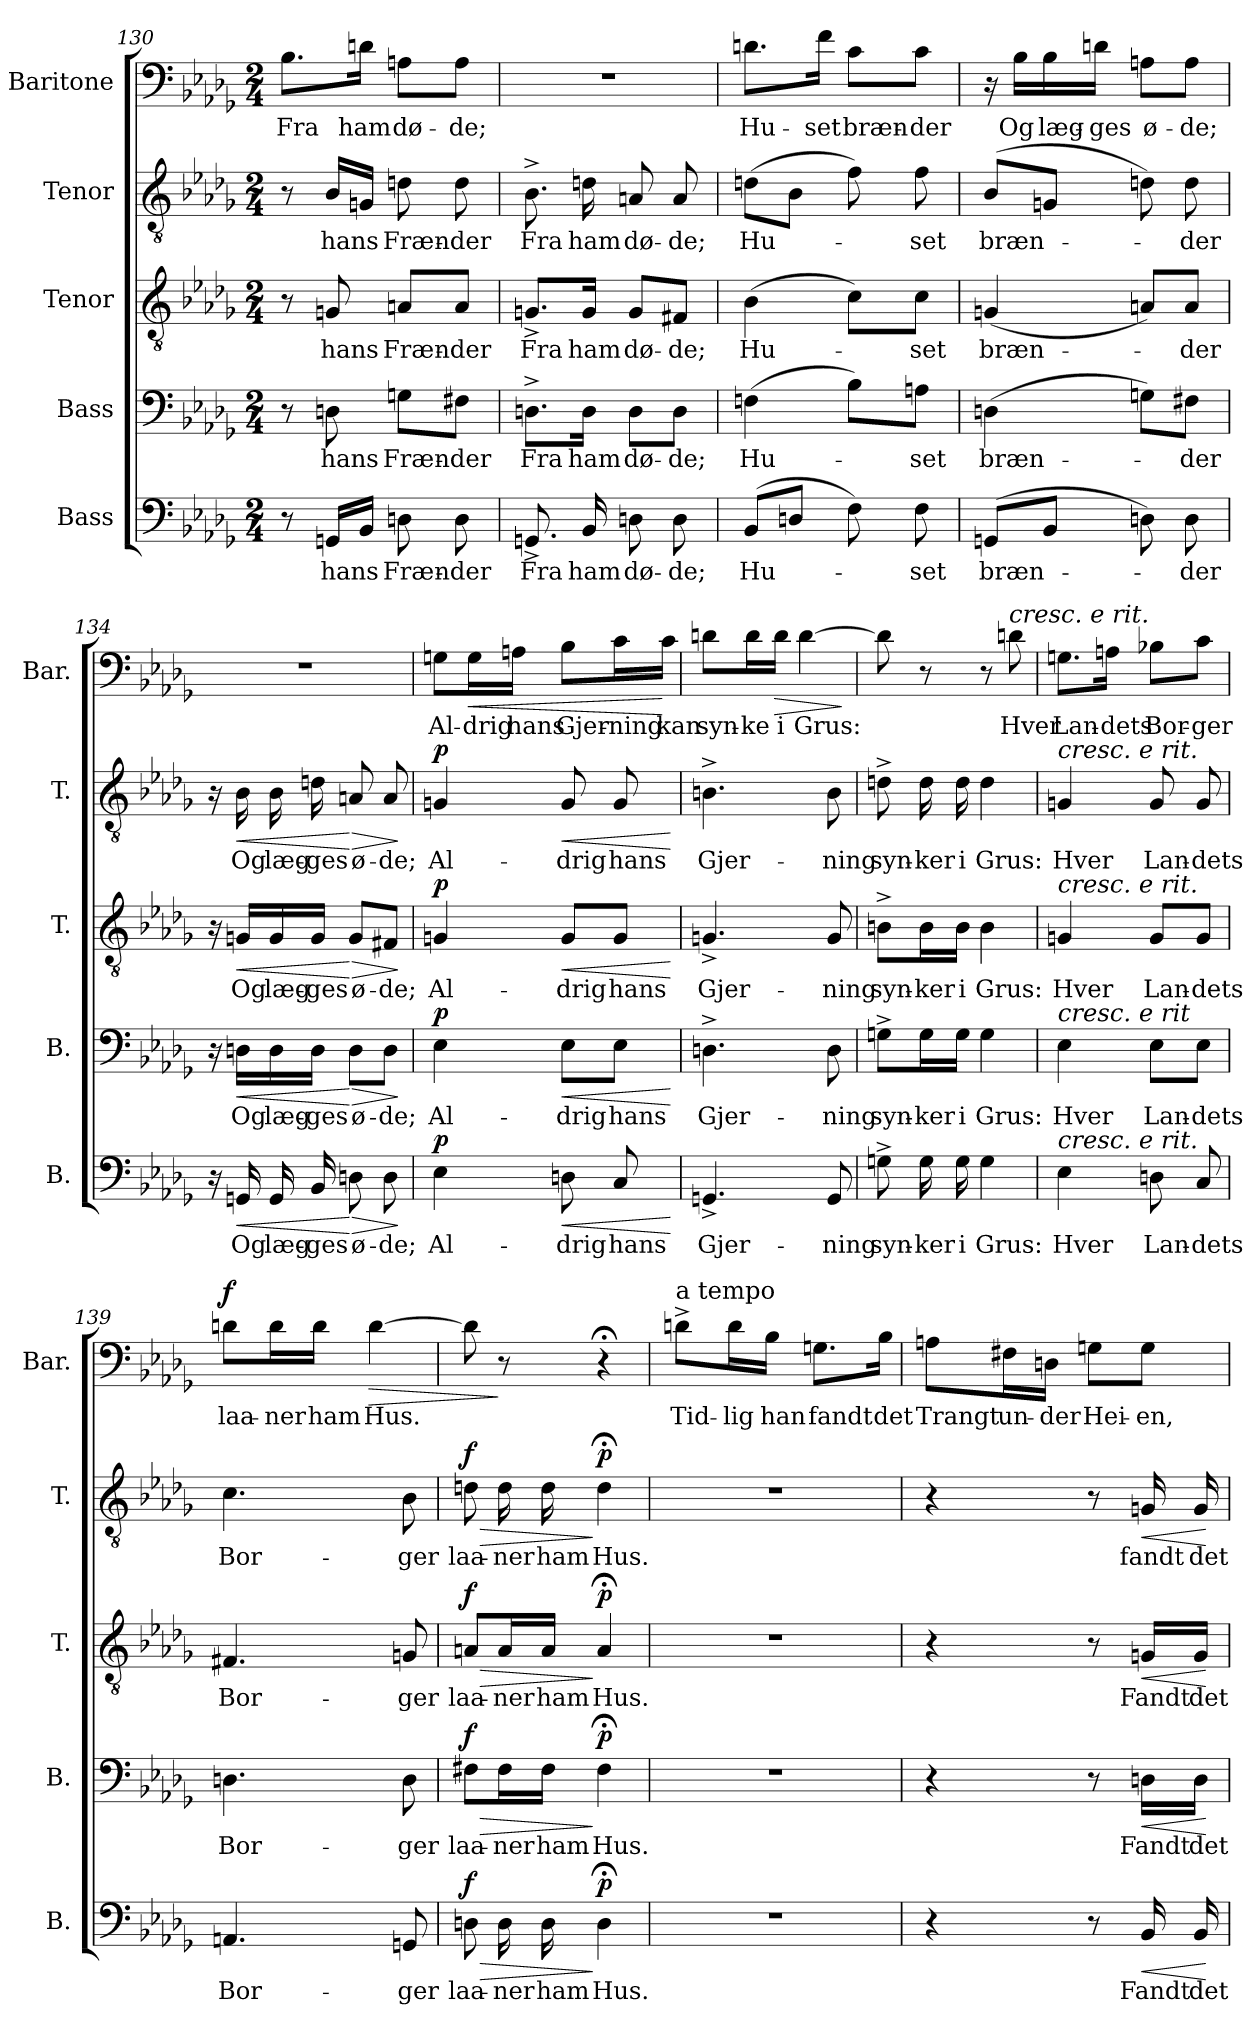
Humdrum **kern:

**kern	**text	**dynam	**kern	**text	**dynam	**kern	**text	**dynam	**kern	**text	**dynam	**kern	**text	**dynam
*part5	*part5	*part5	*part4	*part4	*part4	*part3	*part3	*part3	*part2	*part2	*part2	*part1	*part1	*part1
*staff5	*staff5	*staff5	*staff4	*staff4	*staff4	*staff3	*staff3	*staff3	*staff2	*staff2	*staff2	*staff1	*staff1	*staff1
*I"Bass	*	*	*I"Bass	*	*	*I"Tenor	*	*	*I"Tenor	*	*	*I"Baritone	*	*
*I'B.	*	*	*I'B.	*	*	*I'T.	*	*	*I'T.	*	*	*I'Bar.	*	*
*clefF4	*	*	*clefF4	*	*	*clefGv2	*	*	*clefGv2	*	*	*clefF4	*	*
*k[b-e-a-d-g-]	*	*	*k[b-e-a-d-g-]	*	*	*k[b-e-a-d-g-]	*	*	*k[b-e-a-d-g-]	*	*	*k[b-e-a-d-g-]	*	*
*M2/4	*	*	*M2/4	*	*	*M2/4	*	*	*M2/4	*	*	*M2/4	*	*
=130	=130	=130	=130	=130	=130	=130	=130	=130	=130	=130	=130	=130	=130	=130
!	!	!	!	!	!	!	!	!	!	!	!	!	!LO:LY:b	!
8r	.	.	8r	.	.	8r	.	.	8r	.	.	8.B-\L	Fra	.
!	!LO:LY:b	!	!	!LO:LY:b	!	!	!LO:LY:b	!	!	!LO:LY:b	!	!	!	!
16GGn/LL	hans	.	8Dn\	hans	.	8Gn/	hans	.	16B-/LL	hans	.	.	.	.
!	!	!	!	!	!	!	!	!	!	!	!	!	!LO:LY:b	!
16BB-/JJ	.	.	.	.	.	.	.	.	16Gn/JJ	.	.	16d\Jk	ham	.
!	!LO:LY:b	!	!	!LO:LY:b	!	!	!LO:LY:b	!	!	!LO:LY:b	!	!	!LO:LY:b	!
8Dn\	Fræn-	.	8Gn\L	Fræn-	.	8An/L	Fræn-	.	8dn\	Fræn-	.	8A\L	dø-	.
!	!LO:LY:b	!	!	!LO:LY:b	!	!	!LO:LY:b	!	!	!LO:LY:b	!	!	!LO:LY:b	!
8D\	-der	.	8F#X\J	-der	.	8A/J	-der	.	8d\	-der	.	8A\J	-de;	.
=131	=131	=131	=131	=131	=131	=131	=131	=131	=131	=131	=131	=131	=131	=131
!	!LO:LY:b	!	!	!LO:LY:b	!	!	!LO:LY:b	!	!	!LO:LY:b	!	!	!	!
8.GGn^/	Fra	.	8.Dn^\L	Fra	.	8.Gn^/L	Fra	.	8.B-^\	Fra	.	2r	.	.
!	!LO:LY:b	!	!	!LO:LY:b	!	!	!LO:LY:b	!	!	!LO:LY:b	!	!	!	!
16BB-/	ham	.	16D\Jk	ham	.	16G/Jk	ham	.	16dn\	ham	.	.	.	.
!	!LO:LY:b	!	!	!LO:LY:b	!	!	!LO:LY:b	!	!	!LO:LY:b	!	!	!	!
8Dn\	dø-	.	8D\L	dø-	.	8G/L	dø-	.	8An/	dø-	.	.	.	.
!	!LO:LY:b	!	!	!LO:LY:b	!	!	!LO:LY:b	!	!	!LO:LY:b	!	!	!	!
8D\	-de;	.	8D\J	-de;	.	8F#X/J	-de;	.	8A/	-de;	.	.	.	.
=132	=132	=132	=132	=132	=132	=132	=132	=132	=132	=132	=132	=132	=132	=132
!	!LO:LY:b	!	!	!LO:LY:b	!	!	!LO:LY:b	!	!	!LO:LY:b	!	!	!LO:LY:b	!
(>8BB-/L	Hu-	.	(>4Fn\	Hu-	.	(>4B-\	Hu-	.	(>8dn\L	Hu-	.	8.d\L	Hu-	.
8Dn/J	.	.	.	.	.	.	.	.	8B-\J	.	.	.	.	.
!	!	!	!	!	!	!	!	!	!	!	!	!	!LO:LY:b	!
.	.	.	.	.	.	.	.	.	.	.	.	16f\Jk	-set	.
!	!	!	!	!	!	!	!	!	!	!	!	!	!LO:LY:b	!
8F\)	.	.	8B-\L)	.	.	8c\L)	.	.	8f\)	.	.	8c\L	bræn-	.
!	!LO:LY:b	!	!	!LO:LY:b	!	!	!LO:LY:b	!	!	!LO:LY:b	!	!	!LO:LY:b	!
8F\	-set	.	8An\J	-set	.	8c\J	-set	.	8f\	-set	.	8c\J	-der	.
=133	=133	=133	=133	=133	=133	=133	=133	=133	=133	=133	=133	=133	=133	=133
!	!LO:LY:b	!	!	!LO:LY:b	!	!	!LO:LY:b	!	!	!LO:LY:b	!	!	!	!
(>8GGn/L	bræn-	.	(>4Dn\	bræn-	.	(<4Gn/	bræn-	.	(>8B-/L	bræn-	.	16r	.	.
!	!	!	!	!	!	!	!	!	!	!	!	!	!LO:LY:b	!
.	.	.	.	.	.	.	.	.	.	.	.	16B-\LL	Og	.
!	!	!	!	!	!	!	!	!	!	!	!	!	!LO:LY:b	!
8BB-/J	.	.	.	.	.	.	.	.	8Gn/J	.	.	16B-\	læg-	.
!	!	!	!	!	!	!	!	!	!	!	!	!	!LO:LY:b	!
.	.	.	.	.	.	.	.	.	.	.	.	16d\JJ	-ges	.
!	!	!	!	!	!	!	!	!	!	!	!	!	!LO:LY:b	!
8Dn\)	.	.	8Gn\L)	.	.	8An/L)	.	.	8dn\)	.	.	8A\L	ø-	.
!	!LO:LY:b	!	!	!LO:LY:b	!	!	!LO:LY:b	!	!	!LO:LY:b	!	!	!LO:LY:b	!
8D\	-der	.	8F#X\J	-der	.	8A/J	-der	.	8d\	-der	.	8A\J	-de;	.
!!LO:LB:g=z
=134	=134	=134	=134	=134	=134	=134	=134	=134	=134	=134	=134	=134	=134	=134
16r	.	.	16r	.	.	16r	.	.	16r	.	.	2r	.	.
!	!LO:LY:b	!LO:HP:b	!	!LO:LY:b	!LO:HP:b	!	!LO:LY:b	!LO:HP:b	!	!LO:LY:b	!LO:HP:b	!	!	!
16GGn/	Og	<	16Dn\LL	Og	<	16Gn/LL	Og	<	16B-\	Og	<	.	.	.
!	!LO:LY:b	!	!	!LO:LY:b	!	!	!LO:LY:b	!	!	!LO:LY:b	!	!	!	!
16GG/	læg-	.	16D\	læg-	.	16G/	læg-	.	16B-\	læg-	.	.	.	.
!	!LO:LY:b	!	!	!LO:LY:b	!	!	!LO:LY:b	!	!	!LO:LY:b	!	!	!	!
16BB-/	-ges	.	16D\JJ	-ges	.	16G/JJ	-ges	.	16dn\	-ges	.	.	.	.
!	!LO:LY:b	!LO:HP:n=1:b	!	!LO:LY:b	!LO:HP:n=1:b	!	!LO:LY:b	!LO:HP:n=1:b	!	!LO:LY:b	!LO:HP:n=1:b	!	!	!
8Dn\	ø-	[ >	8D\L	ø-	[ >	8G/L	ø-	[ >	8An/	ø-	[ >	.	.	.
!	!LO:LY:b	!	!	!LO:LY:b	!	!	!LO:LY:b	!	!	!LO:LY:b	!	!	!	!
8D\	-de;	.	8D\J	-de;	.	8F#X/J	-de;	.	8A/	-de;	.	.	.	.
.	.	]	.	.	]	.	.	]	.	.	]	.	.	.
=135	=135	=135	=135	=135	=135	=135	=135	=135	=135	=135	=135	=135	=135	=135
!	!LO:LY:b	!LO:DY:a	!	!LO:LY:b	!LO:DY:a	!	!LO:LY:b	!LO:DY:a	!	!LO:LY:b	!LO:DY:a	!	!LO:LY:b	!
4E-\	Al-	p	4E-\	Al-	p	4Gn/	Al-	p	4Gn/	Al-	p	8G\L	Al-	.
!	!	!	!	!	!	!	!	!	!	!	!	!	!LO:LY:b	!LO:HP:b
.	.	.	.	.	.	.	.	.	.	.	.	16G\L	-drig	<
!	!	!	!	!	!	!	!	!	!	!	!	!	!LO:LY:b	!
.	.	.	.	.	.	.	.	.	.	.	.	16A\JJ	hans	.
!	!LO:LY:b	!LO:HP:b	!	!LO:LY:b	!LO:HP:b	!	!LO:LY:b	!LO:HP:b	!	!LO:LY:b	!LO:HP:b	!	!LO:LY:b	!
8Dn\	-drig	<	8E-\L	-drig	<	8G/L	-drig	<	8G/	-drig	<	8B-\L	Gjer-	.
!	!LO:LY:b	!	!	!LO:LY:b	!	!	!LO:LY:b	!	!	!LO:LY:b	!	!	!LO:LY:b	!
8C/	hans	.	8E-\J	hans	.	8G/J	hans	.	8G/	hans	.	16c\L	-ning	.
!	!	!	!	!	!	!	!	!	!	!	!	!	!LO:LY:b	!
.	.	.	.	.	.	.	.	.	.	.	.	16c\JJ	kan	[
.	.	[	.	.	[	.	.	[	.	.	[	.	.	.
=136	=136	=136	=136	=136	=136	=136	=136	=136	=136	=136	=136	=136	=136	=136
!	!LO:LY:b	!	!	!LO:LY:b	!	!	!LO:LY:b	!	!	!LO:LY:b	!	!	!LO:LY:b	!
4.GGn^/	Gjer-	.	4.Dn^\	Gjer-	.	4.Gn^/	Gjer-	.	4.Bn^\	Gjer-	.	8d\L	syn-	.
!	!	!	!	!	!	!	!	!	!	!	!	!	!LO:LY:b	!
.	.	.	.	.	.	.	.	.	.	.	.	16d\L	-ke	.
!	!	!	!	!	!	!	!	!	!	!	!	!	!LO:LY:b	!LO:HP:b
.	.	.	.	.	.	.	.	.	.	.	.	16d\JJ	i	>
!	!	!	!	!	!	!	!	!	!	!	!	!	!LO:LY:b	!
.	.	.	.	.	.	.	.	.	.	.	.	[4d\	Grus:	.
!	!LO:LY:b	!	!	!LO:LY:b	!	!	!LO:LY:b	!	!	!LO:LY:b	!	!	!	!
8GG/	-ning	.	8D\	-ning	.	8G/	-ning	.	8B\	-ning	.	.	.	.
.	.	.	.	.	.	.	.	.	.	.	.	.	.	]
=137	=137	=137	=137	=137	=137	=137	=137	=137	=137	=137	=137	=137	=137	=137
!	!LO:LY:b	!	!	!LO:LY:b	!	!	!LO:LY:b	!	!	!LO:LY:b	!	!	!	!
8Gn^\	syn-	.	8Gn^\L	syn-	.	8Bn^\L	syn-	.	8dn^\	syn-	.	8d\]	.	.
!	!LO:LY:b	!	!	!LO:LY:b	!	!	!LO:LY:b	!	!	!LO:LY:b	!	!	!	!
16G\	-ker	.	16G\L	-ker	.	16B\L	-ker	.	16d\	-ker	.	8r	.	.
!	!LO:LY:b	!	!	!LO:LY:b	!	!	!LO:LY:b	!	!	!LO:LY:b	!	!	!	!
16G\	i	.	16G\JJ	i	.	16B\JJ	i	.	16d\	i	.	.	.	.
!	!LO:LY:b	!	!	!LO:LY:b	!	!	!LO:LY:b	!	!	!LO:LY:b	!	!	!	!
4G\	Grus:	.	4G\	Grus:	.	4B\	Grus:	.	4d\	Grus:	.	8r	.	.
!	!	!	!	!	!	!	!	!	!	!	!	!LO:TX:a:i:t=cresc. e rit.	!	!
!	!	!	!	!	!	!	!	!	!	!	!	!	!LO:LY:b	!
.	.	.	.	.	.	.	.	.	.	.	.	8d\	Hver	.
=138	=138	=138	=138	=138	=138	=138	=138	=138	=138	=138	=138	=138	=138	=138
!	!	!	!	!	!	!	!	!	!LO:TX:a:i:t=cresc. e rit.	!	!	!	!	!
!	!	!	!	!	!	!LO:TX:a:i:t=cresc. e rit.	!	!	!	!	!	!	!	!
!	!	!	!LO:TX:a:i:t=cresc. e rit	!	!	!	!	!	!	!	!	!	!	!
!LO:TX:a:i:t=cresc. e rit.	!	!	!	!	!	!	!	!	!	!	!	!	!	!
!	!LO:LY:b	!	!	!LO:LY:b	!	!	!LO:LY:b	!	!	!LO:LY:b	!	!	!LO:LY:b	!
4E-\	Hver	.	4E-\	Hver	.	4Gn/	Hver	.	4Gn/	Hver	.	8.G\L	Lan-	.
!	!	!	!	!	!	!	!	!	!	!	!	!	!LO:LY:b	!
.	.	.	.	.	.	.	.	.	.	.	.	16A\Jk	-dets	.
!	!LO:LY:b	!	!	!LO:LY:b	!	!	!LO:LY:b	!	!	!LO:LY:b	!	!	!LO:LY:b	!
8Dn\	Lan-	.	8E-\L	Lan-	.	8G/L	Lan-	.	8G/	Lan-	.	8B-X\L	Bor-	.
!	!LO:LY:b	!	!	!LO:LY:b	!	!	!LO:LY:b	!	!	!LO:LY:b	!	!	!LO:LY:b	!
8C/	-dets	.	8E-\J	-dets	.	8G/J	-dets	.	8G/	-dets	.	8c\J	-ger	.
=139	=139	=139	=139	=139	=139	=139	=139	=139	=139	=139	=139	=139	=139	=139
!	!LO:LY:b	!	!	!LO:LY:b	!	!	!LO:LY:b	!	!	!LO:LY:b	!	!	!LO:LY:b	!LO:DY:a
4.AAn/	Bor-	.	4.Dn\	Bor-	.	4.F#X/	Bor-	.	4.c\	Bor-	.	8d\L	laa-	f
!	!	!	!	!	!	!	!	!	!	!	!	!	!LO:LY:b	!
.	.	.	.	.	.	.	.	.	.	.	.	16d\L	-ner	.
!	!	!	!	!	!	!	!	!	!	!	!	!	!LO:LY:b	!
.	.	.	.	.	.	.	.	.	.	.	.	16d\JJ	ham	.
!	!	!	!	!	!	!	!	!	!	!	!	!	!LO:LY:b	!LO:HP:b
.	.	.	.	.	.	.	.	.	.	.	.	[4d\	Hus.	>
!	!LO:LY:b	!	!	!LO:LY:b	!	!	!LO:LY:b	!	!	!LO:LY:b	!	!	!	!
8GGn/	-ger	.	8D\	-ger	.	8Gn/	-ger	.	8B-\	-ger	.	.	.	.
!!LO:PB:g=z
=140	=140	=140	=140	=140	=140	=140	=140	=140	=140	=140	=140	=140	=140	=140
!	!LO:LY:b	!LO:HP:b	!	!LO:LY:b	!LO:HP:b	!	!LO:LY:b	!LO:HP:b	!	!LO:LY:b	!LO:HP:b	!	!	!
!	!	!LO:DY:n=1:a	!	!	!LO:DY:n=1:a	!	!	!LO:DY:n=1:a	!	!	!LO:DY:n=1:a	!	!	!
8Dn\	laa-	> f	8F#X\L	laa-	> f	8An/L	laa-	> f	8dn\	laa-	> f	8d\]	.	.
!	!LO:LY:b	!	!	!LO:LY:b	!	!	!LO:LY:b	!	!	!LO:LY:b	!	!	!	!
16D\	-ner	.	16F#\L	-ner	.	16A/L	-ner	.	16d\	-ner	.	8r	.	]
!	!LO:LY:b	!	!	!LO:LY:b	!	!	!LO:LY:b	!	!	!LO:LY:b	!	!	!	!
16D\	ham	.	16F#\JJ	ham	.	16A/JJ	ham	.	16d\	ham	.	.	.	.
!	!LO:LY:b	!LO:DY:n=2:a	!	!LO:LY:b	!LO:DY:n=2:a	!	!LO:LY:b	!LO:DY:n=2:a	!	!LO:LY:b	!LO:DY:n=2:a	!	!	!
4D;<\	Hus.	] p	4F#;<\	Hus.	] p	4A;</	Hus.	] p	4d;<\	Hus.	] p	4r;<	.	.
=141	=141	=141	=141	=141	=141	=141	=141	=141	=141	=141	=141	=141	=141	=141
!	!	!	!	!	!	!	!	!	!	!	!	!LO:TX:a:t=a tempo	!	!
!	!	!	!	!	!	!	!	!	!	!	!	!	!LO:LY:b	!
2r	.	.	2r	.	.	2r	.	.	2r	.	.	8d^\L	Tid-	.
!	!	!	!	!	!	!	!	!	!	!	!	!	!LO:LY:b	!
.	.	.	.	.	.	.	.	.	.	.	.	16d\L	-lig	.
!	!	!	!	!	!	!	!	!	!	!	!	!	!LO:LY:b	!
.	.	.	.	.	.	.	.	.	.	.	.	16B-\JJ	han	.
!	!	!	!	!	!	!	!	!	!	!	!	!	!LO:LY:b	!
.	.	.	.	.	.	.	.	.	.	.	.	8.G\L	fandt	.
!	!	!	!	!	!	!	!	!	!	!	!	!	!LO:LY:b	!
.	.	.	.	.	.	.	.	.	.	.	.	16B-\Jk	det	.
=142	=142	=142	=142	=142	=142	=142	=142	=142	=142	=142	=142	=142	=142	=142
!	!	!	!	!	!	!	!	!	!	!	!	!	!LO:LY:b	!
4r	.	.	4r	.	.	4r	.	.	4r	.	.	8A\L	Trangt	.
!	!	!	!	!	!	!	!	!	!	!	!	!	!LO:LY:b	!
.	.	.	.	.	.	.	.	.	.	.	.	16F#X\L	un-	.
!	!	!	!	!	!	!	!	!	!	!	!	!	!LO:LY:b	!
.	.	.	.	.	.	.	.	.	.	.	.	16D\JJ	-der	.
!	!	!	!	!	!	!	!	!	!	!	!	!	!LO:LY:b	!
8r	.	.	8r	.	.	8r	.	.	8r	.	.	8G\L	Hei-	.
!	!LO:LY:b	!LO:HP:b	!	!LO:LY:b	!LO:HP:b	!	!LO:LY:b	!LO:HP:b	!	!LO:LY:b	!LO:HP:b	!	!LO:LY:b	!
16BB-/	Fandt	<	16Dn\LL	Fandt	<	16Gn/LL	Fandt	<	16Gn/	fandt	<	8G\J	-en,	.
!	!LO:LY:b	!	!	!LO:LY:b	!	!	!LO:LY:b	!	!	!LO:LY:b	!	!	!	!
16BB-/	det	.	16D\JJ	det	.	16G/JJ	det	.	16G/	det	.	.	.	.
.	.	[	.	.	[	.	.	[	.	.	[	.	.	.
=	=	=	=	=	=	=	=	=	=	=	=	=	=	=
*-	*-	*-	*-	*-	*-	*-	*-	*-	*-	*-	*-	*-	*-	*-
